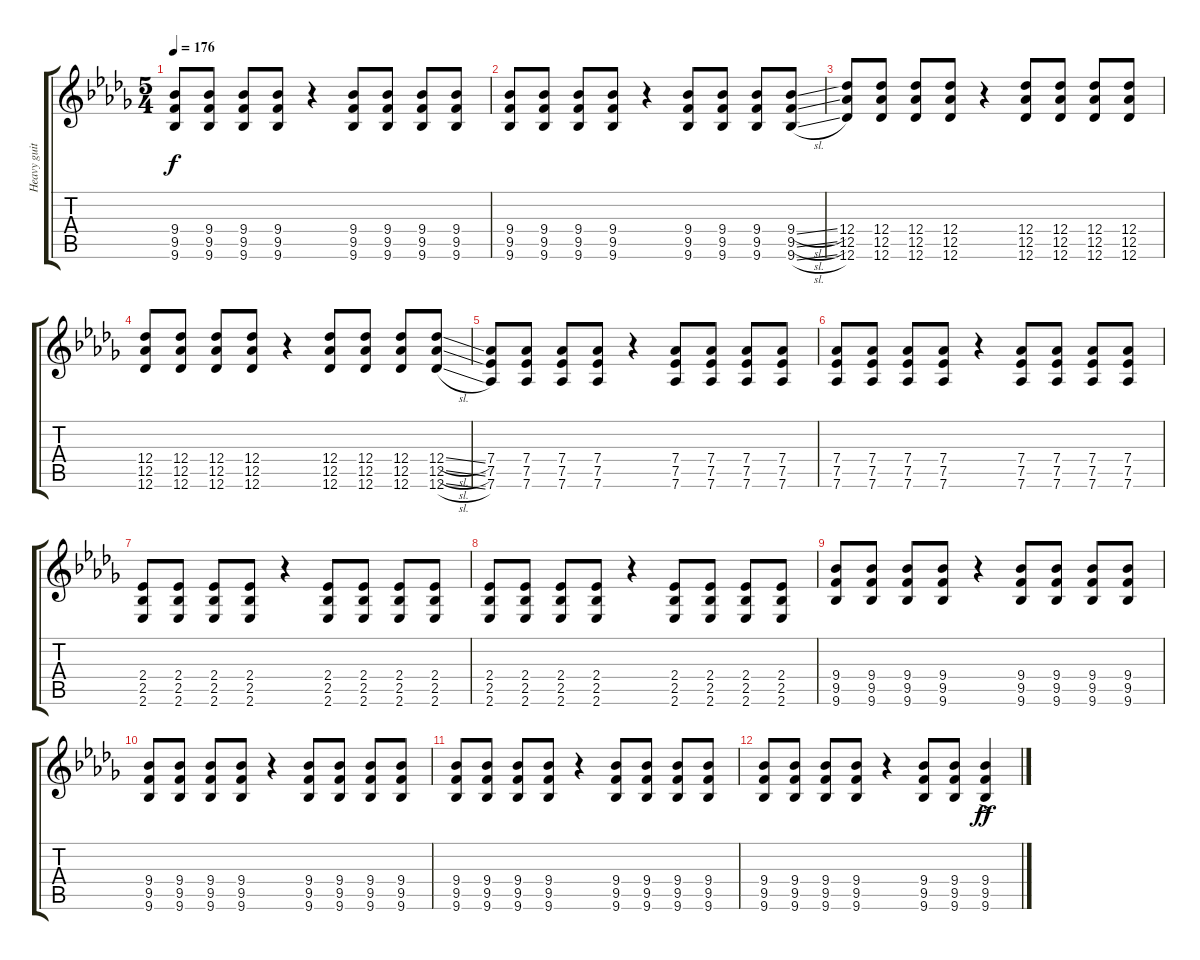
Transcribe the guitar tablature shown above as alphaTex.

\track ("Heavy guitar 1" "Heavy guit") {instrument distortionguitar}
\staff {score tabs}
\tuning (Eb4 Bb3 Gb3 Db3 Ab2 Db2) {hide}
\ts (5 4)
\tempo 176
\clef g2
\ks db
(9.4 9.5 9.6).8{dy f} (9.4 9.5 9.6).8 (9.4 9.5 9.6).8 (9.4 9.5 9.6).8 r.4 (9.4 9.5 9.6).8 (9.4 9.5 9.6).8 (9.4 9.5 9.6).8 (9.4 9.5 9.6).8 |
(9.4 9.5 9.6).8 (9.4 9.5 9.6).8 (9.4 9.5 9.6).8 (9.4 9.5 9.6).8 r.4 (9.4 9.5 9.6).8 (9.4 9.5 9.6).8 (9.4 9.5 9.6).8 (9.4{sl} 9.5{sl} 9.6{sl}).8 |
(12.4 12.5 12.6).8 (12.4 12.5 12.6).8 (12.4 12.5 12.6).8 (12.4 12.5 12.6).8 r.4 (12.4 12.5 12.6).8 (12.4 12.5 12.6).8 (12.4 12.5 12.6).8 (12.4 12.5 12.6).8 |
(12.4 12.5 12.6).8 (12.4 12.5 12.6).8 (12.4 12.5 12.6).8 (12.4 12.5 12.6).8 r.4 (12.4 12.5 12.6).8 (12.4 12.5 12.6).8 (12.4 12.5 12.6).8 (12.4{sl} 12.5{sl} 12.6{sl}).8 |
(7.4 7.5 7.6).8 (7.4 7.5 7.6).8 (7.4 7.5 7.6).8 (7.4 7.5 7.6).8 r.4 (7.4 7.5 7.6).8 (7.4 7.5 7.6).8 (7.4 7.5 7.6).8 (7.4 7.5 7.6).8 |
(7.4 7.5 7.6).8 (7.4 7.5 7.6).8 (7.4 7.5 7.6).8 (7.4 7.5 7.6).8 r.4 (7.4 7.5 7.6).8 (7.4 7.5 7.6).8 (7.4 7.5 7.6).8 (7.4 7.5 7.6).8 |
(2.4 2.5 2.6).8 (2.4 2.5 2.6).8 (2.4 2.5 2.6).8 (2.4 2.5 2.6).8 r.4 (2.4 2.5 2.6).8 (2.4 2.5 2.6).8 (2.4 2.5 2.6).8 (2.4 2.5 2.6).8 |
(2.4 2.5 2.6).8 (2.4 2.5 2.6).8 (2.4 2.5 2.6).8 (2.4 2.5 2.6).8 r.4 (2.4 2.5 2.6).8 (2.4 2.5 2.6).8 (2.4 2.5 2.6).8 (2.4 2.5 2.6).8 |
(9.4 9.5 9.6).8 (9.4 9.5 9.6).8 (9.4 9.5 9.6).8 (9.4 9.5 9.6).8 r.4 (9.4 9.5 9.6).8 (9.4 9.5 9.6).8 (9.4 9.5 9.6).8 (9.4 9.5 9.6).8 |
(9.4 9.5 9.6).8 (9.4 9.5 9.6).8 (9.4 9.5 9.6).8 (9.4 9.5 9.6).8 r.4 (9.4 9.5 9.6).8 (9.4 9.5 9.6).8 (9.4 9.5 9.6).8 (9.4 9.5 9.6).8 |
(9.4 9.5 9.6).8 (9.4 9.5 9.6).8 (9.4 9.5 9.6).8 (9.4 9.5 9.6).8 r.4 (9.4 9.5 9.6).8 (9.4 9.5 9.6).8 (9.4 9.5 9.6).8 (9.4 9.5 9.6).8 |
(9.4 9.5 9.6).8 (9.4 9.5 9.6).8 (9.4 9.5 9.6).8 (9.4 9.5 9.6).8 r.4 (9.4 9.5 9.6).8 (9.4 9.5 9.6).8 (9.4 9.5 9.6{ac}).4{dy ff}
